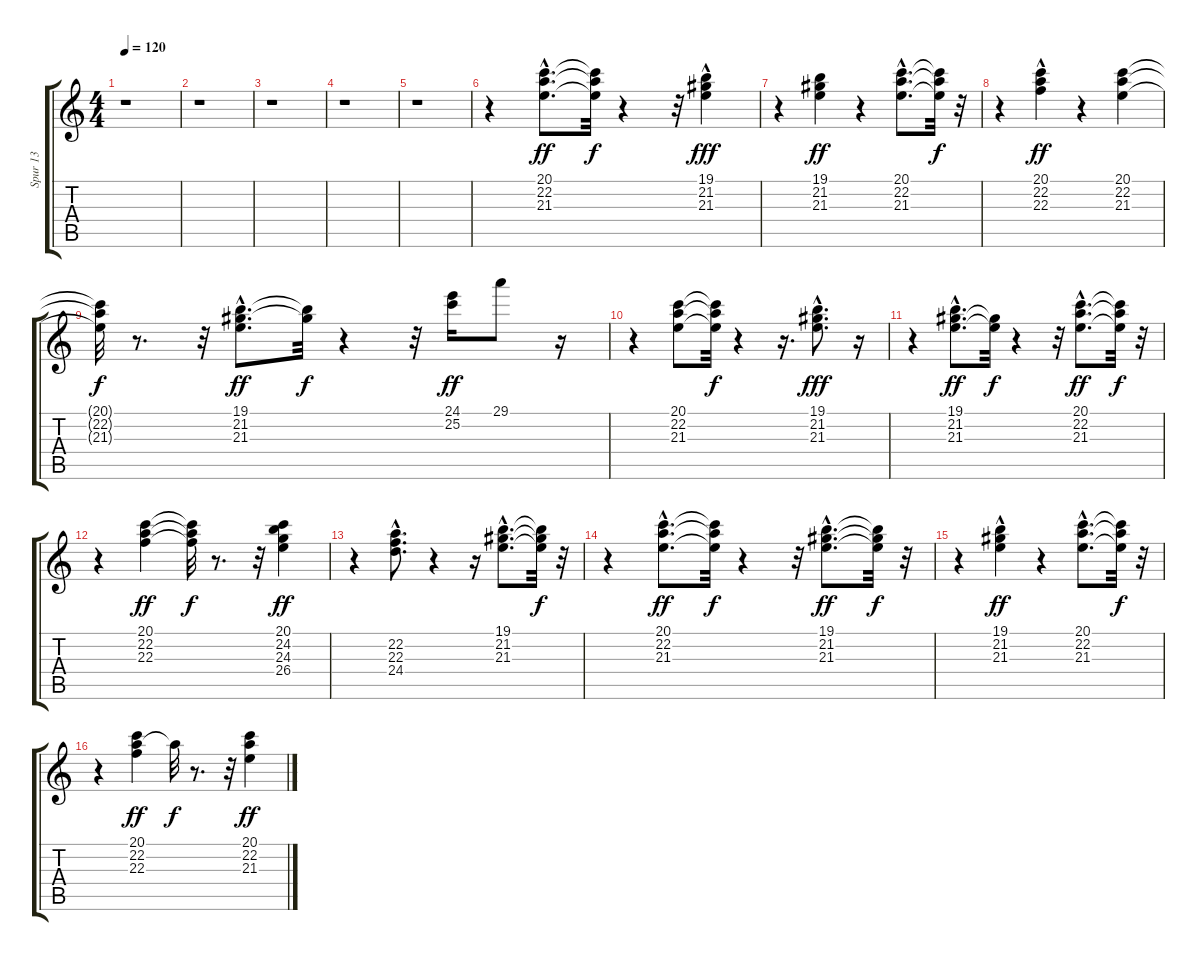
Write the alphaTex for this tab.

\track ("Spur 13" "Spur 13") {instrument rockorgan}
\staff {score tabs}
\tuning (E4 B3 G3 D3 A2 E2) {hide}
\ts (4 4)
\tempo 120
\clef g2
\ks c
r.1{dy ff instrument rockorgan} |
r.1 |
r.1 |
r.1 |
r.1 |
r.4 (20.1{hac} 22.2{hac} 21.3{hac}).8{d} (20.1{t} 22.2{t} 21.3{t}).32{dy f} r.4 r.32 (19.1 21.2{hac} 21.3{hac}).4{dy fff} |
r.4 (19.1 21.2 21.3).4{dy ff} r.4 (20.1{hac} 22.2{hac} 21.3{hac}).8{d} (20.1{t} 22.2{t} 21.3{t}).32{dy f} r.32 |
r.4 (20.1{hac} 22.2 22.3).4{dy ff} r.4 (20.1 22.2 21.3).4 |
(20.1{t} 22.2{t} 21.3{t}).32{dy f} r.8{d} r.32 (19.1{hac} 21.2{hac} 21.3{hac}).8{d dy ff} (19.1{t} 21.2{t}).32{dy f} r.4 r.32 (24.1 25.2).16{dy ff} 29.1.8 r.16 |
r.4 (20.1 22.2 21.3).8{instrument rockorgan} (20.1{t} 22.2{t} 21.3{t}).32{dy f} r.4 r.16{d} (19.1{hac} 21.2{hac} 21.3{hac}).8{d dy fff} r.16 |
r.4 (19.1{hac} 21.2{hac} 21.3{hac}).8{d dy ff} (21.2{t} 21.3{t}).32{dy f} r.4 r.32 (20.1{hac} 22.2{hac} 21.3{hac}).8{d dy ff} (20.1{t} 22.2{t} 21.3{t}).32{dy f} r.32 |
r.4 (20.1 22.2 22.3).4{dy ff} (20.1{t} 22.2{t} 22.3{t}).32{dy f} r.8{d} r.32 (20.1 24.2 24.3 26.4).4{dy ff} |
r.4 (22.2{hac} 22.3{hac} 24.4).8{d instrument rockorgan} r.4 r.16 (19.1{hac} 21.2{hac} 21.3{hac}).8{d} (19.1{t} 21.2{t} 21.3{t}).32{dy f} r.32 |
r.4 (20.1{hac} 22.2{hac} 21.3{hac}).8{d dy ff} (20.1{t} 22.2{t} 21.3{t}).32{dy f} r.4 r.32 (19.1{hac} 21.2{hac} 21.3{hac}).8{d dy ff} (19.1{t} 21.2{t} 21.3{t}).32{dy f} r.32 |
r.4 (19.1 21.2 21.3{hac}).4{dy ff} r.4 (20.1{hac} 22.2{hac} 21.3{hac}).8{d} (20.1{t} 22.2{t} 21.3{t}).32{dy f} r.32 |
r.4 (20.1 22.2 22.3).4{dy ff} 22.2{t}.32{dy f} r.8{d} r.32 (20.1 22.2 21.3).4{dy ff}
